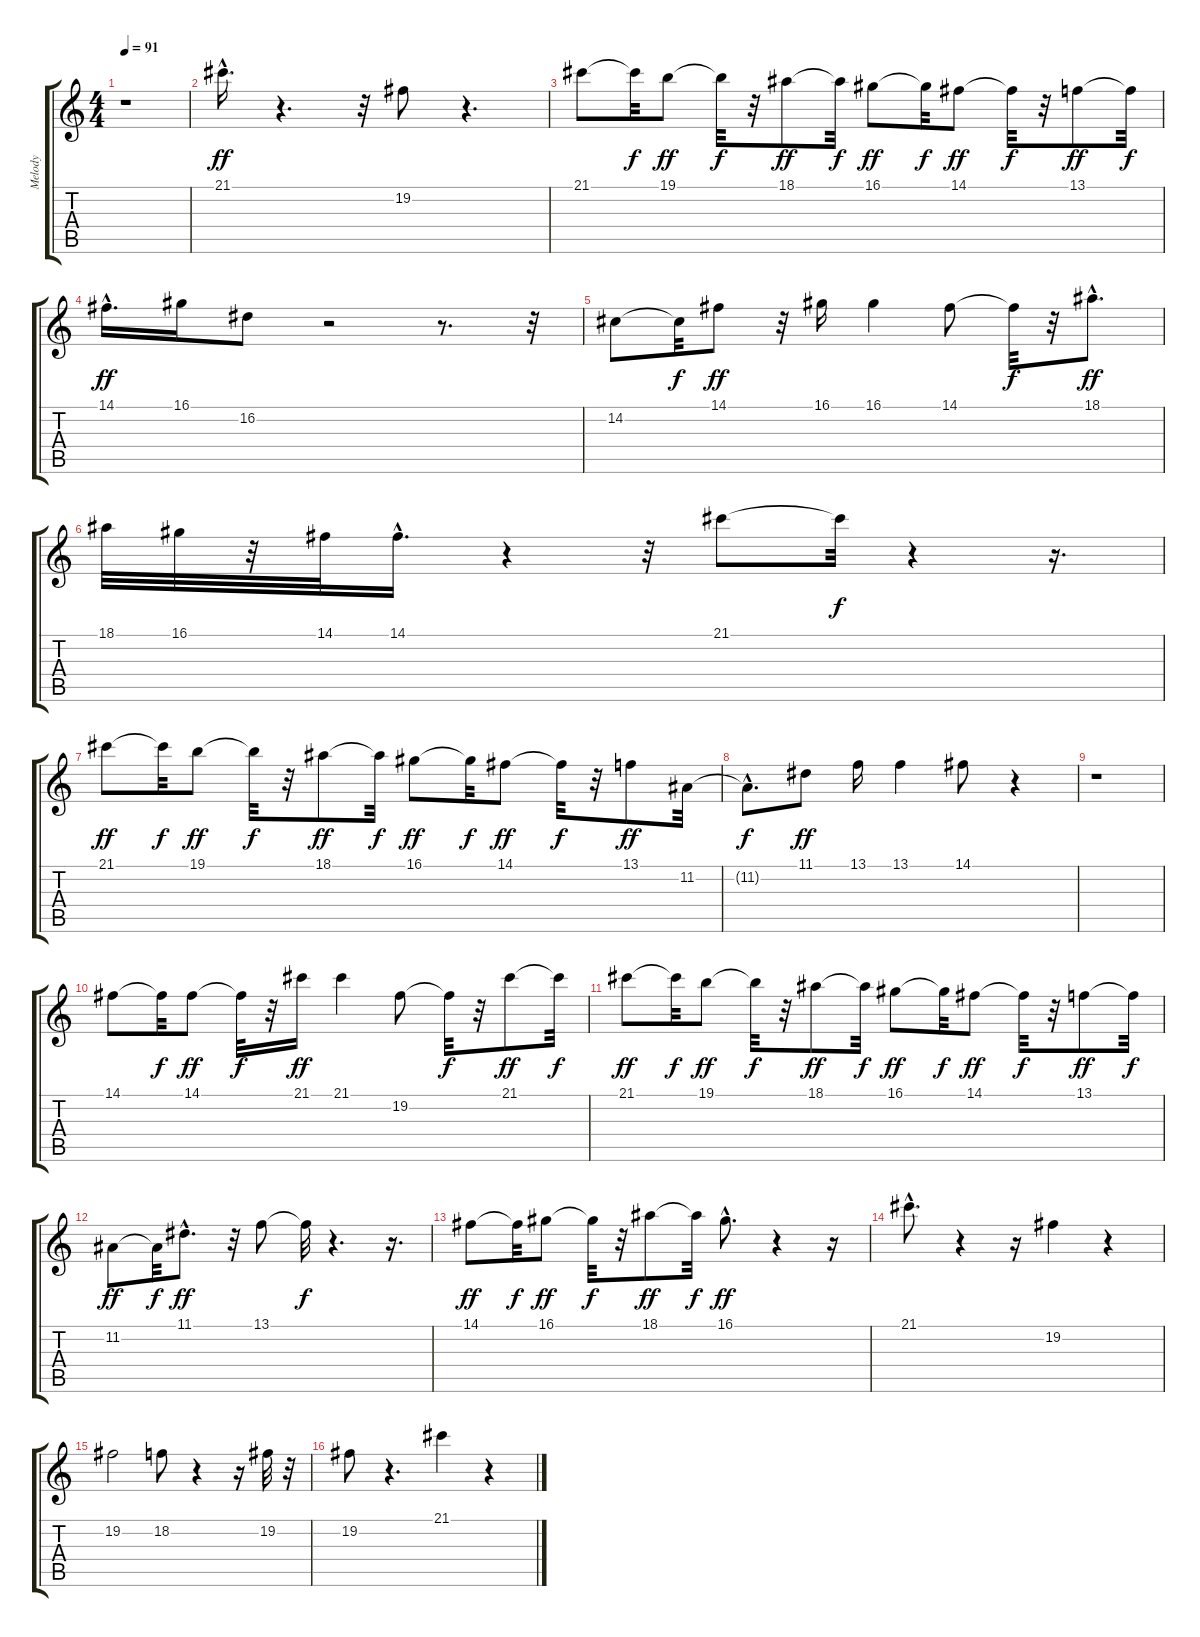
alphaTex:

\track ("Melody" "Melody") {instrument flute}
\staff {score tabs}
\tuning (E4 B3 G3 D3 A2 E2) {hide}
\ts (4 4)
\tempo 91
\clef g2
\ks c
r.1{dy ff} |
21.1{hac}.16{d} r.4{d} r.32 19.2.8 r.4{d} |
21.1.8 21.1{t}.32{dy f} 19.1.8{dy ff} 19.1{t}.32{dy f} r.32 18.1.8{dy ff} 18.1{t}.32{dy f} 16.1.8{dy ff} 16.1{t}.32{dy f} 14.1.8{dy ff} 14.1{t}.32{dy f} r.32 13.1.8{dy ff} 13.1{t}.32{dy f} |
14.1{hac}.16{d dy ff} 16.1.16 16.2.8 r.2 r.8{d} r.32 |
14.2.8 14.2{t}.32{dy f} 14.1.8{dy ff} r.32 16.1.16 16.1.4 14.1.8 14.1{t}.32{dy f} r.32 18.1{hac}.8{d dy ff} |
18.1.32 16.1.32 r.32 14.1.32 14.1{hac}.16{d} r.4 r.32 21.1.8 21.1{t}.32{dy f} r.4 r.16{d} |
21.1.8{dy ff} 21.1{t}.32{dy f} 19.1.8{dy ff} 19.1{t}.32{dy f} r.32 18.1.8{dy ff} 18.1{t}.32{dy f} 16.1.8{dy ff} 16.1{t}.32{dy f} 14.1.8{dy ff} 14.1{t}.32{dy f} r.32 13.1.8{dy ff} 11.2.32 |
11.2{hac t}.8{d dy f} 11.1.8{dy ff} 13.1.16 13.1.4 14.1.8 r.4 |
r.1 |
14.1.8 14.1{t}.32{dy f} 14.1.8{dy ff} 14.1{t}.32{dy f} r.32 21.1.16{dy ff} 21.1.4 19.2.8 19.2{t}.32{dy f} r.32 21.1.8{dy ff} 21.1{t}.32{dy f} |
21.1.8{dy ff} 21.1{t}.32{dy f} 19.1.8{dy ff} 19.1{t}.32{dy f} r.32 18.1.8{dy ff} 18.1{t}.32{dy f} 16.1.8{dy ff} 16.1{t}.32{dy f} 14.1.8{dy ff} 14.1{t}.32{dy f} r.32 13.1.8{dy ff} 13.1{t}.32{dy f} |
11.2.8{dy ff} 11.2{t}.32{dy f} 11.1{hac}.8{d dy ff} r.32 13.1.8 13.1{t}.32{dy f} r.4{d} r.16{d} |
14.1.8{dy ff} 14.1{t}.32{dy f} 16.1.8{dy ff} 16.1{t}.32{dy f} r.32 18.1.8{dy ff} 18.1{t}.32{dy f} 16.1{hac}.8{d dy ff} r.4 r.16 |
21.1{hac}.8{d} r.4 r.16 19.2.4 r.4 |
19.2.2 18.2.8 r.4 r.16 19.2.32 r.32 |
19.2.8 r.4{d} 21.1.4 r.4
